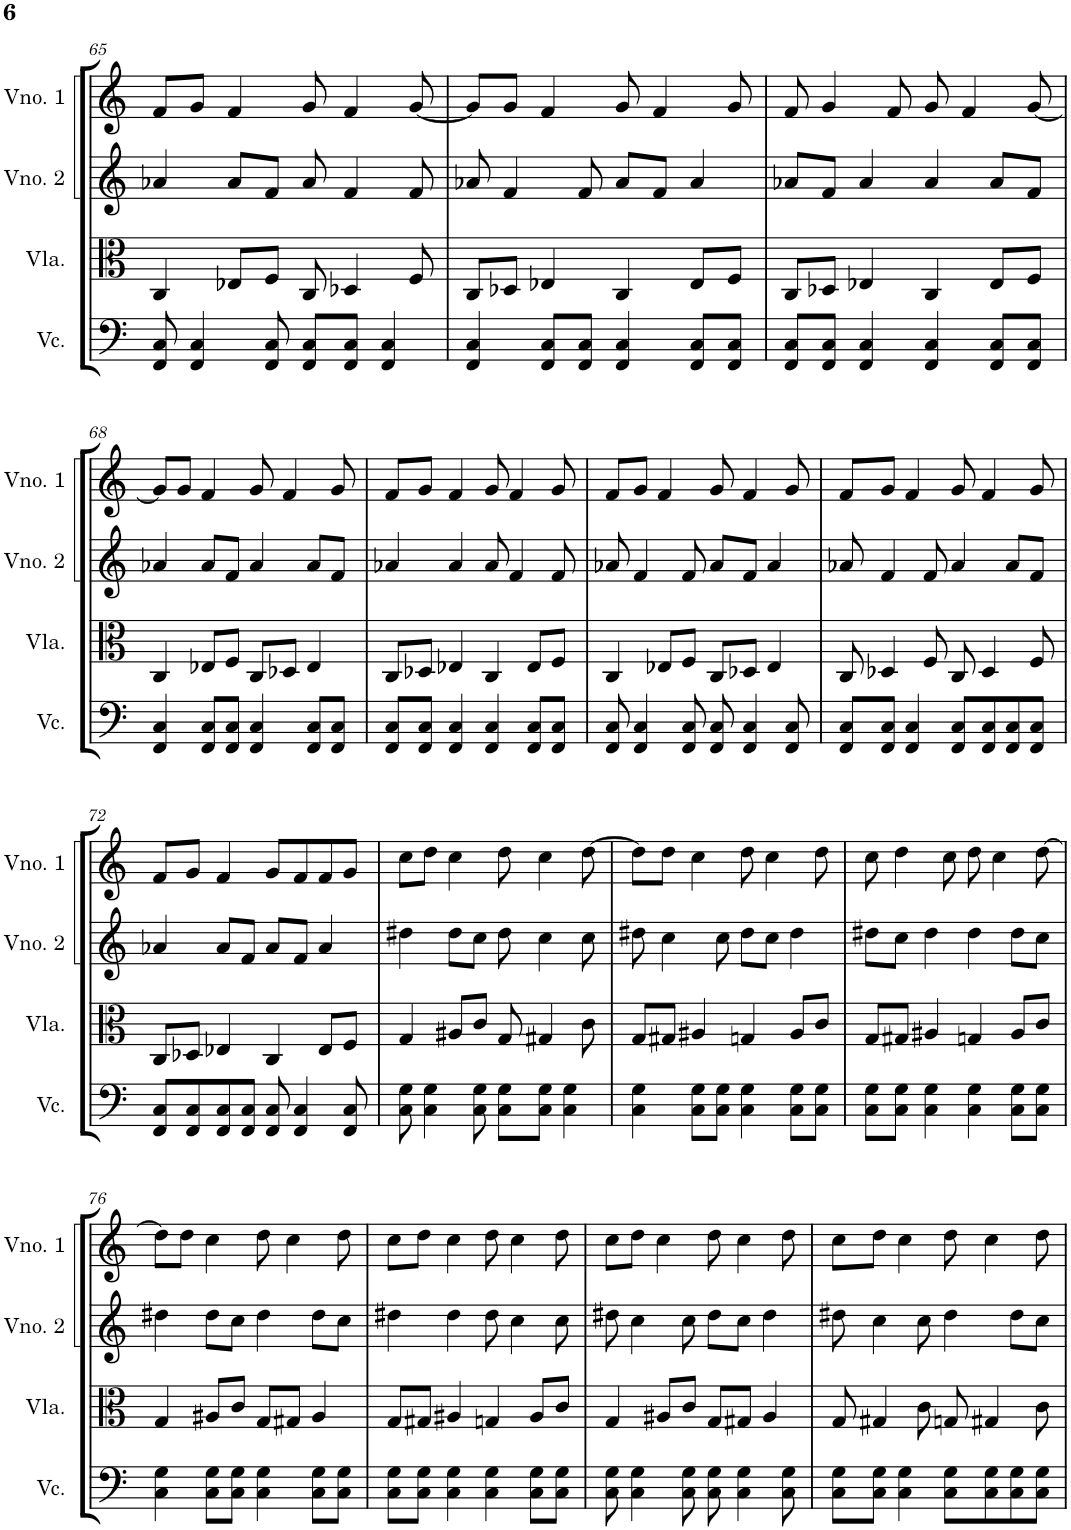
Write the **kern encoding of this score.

**kern	**kern	**kern	**kern
*part4	*part3	*part2	*part1
*staff4	*staff3	*staff2	*staff1
*I"Violoncelo	*I"Viola	*I"Violino 2	*I"Violino 1
*I'Vc.	*I'Vla.	*I'Vno. 2	*I'Vno. 1
!!LO:PB:g=z
*clefF4	*clefC3	*clefG2	*clefG2
*k[]	*k[]	*k[]	*k[]
*M4/4	*M4/4	*M4/4	*M4/4
=65	=65	=65	=65
8FF/ 8C/	4C/	4a-X/	8f/L
4FF/ 4C/	.	.	8g/J
.	8E-X/L	8a-/L	4f/
8FF/ 8C/	8F/J	8f/J	.
8FF/ 8C/L	8C/	8a-/	8g/
8FF/ 8C/J	4D-X/	4f/	4f/
4FF/ 4C/	.	.	.
.	8F/	8f/	[8g/
=66	=66	=66	=66
4FF/ 4C/	8C/L	8a-X/	8g/L]
.	8D-X/J	4f/	8g/J
8FF/ 8C/L	4E-X/	.	4f/
8FF/ 8C/J	.	8f/	.
4FF/ 4C/	4C/	8a-/L	8g/
.	.	8f/J	4f/
8FF/ 8C/L	8E-/L	4a-/	.
8FF/ 8C/J	8F/J	.	8g/
=67	=67	=67	=67
8FF/ 8C/L	8C/L	8a-X/L	8f/
8FF/ 8C/J	8D-X/J	8f/J	4g/
4FF/ 4C/	4E-X/	4a-/	.
.	.	.	8f/
4FF/ 4C/	4C/	4a-/	8g/
.	.	.	4f/
8FF/ 8C/L	8E-/L	8a-/L	.
8FF/ 8C/J	8F/J	8f/J	[8g/
!!LO:LB:g=z
=68	=68	=68	=68
4FF/ 4C/	4C/	4a-X/	8g/L]
.	.	.	8g/J
8FF/ 8C/L	8E-X/L	8a-/L	4f/
8FF/ 8C/J	8F/J	8f/J	.
4FF/ 4C/	8C/L	4a-/	8g/
.	8D-X/J	.	4f/
8FF/ 8C/L	4E-/	8a-/L	.
8FF/ 8C/J	.	8f/J	8g/
=69	=69	=69	=69
8FF/ 8C/L	8C/L	4a-X/	8f/L
8FF/ 8C/J	8D-X/J	.	8g/J
4FF/ 4C/	4E-X/	4a-/	4f/
4FF/ 4C/	4C/	8a-/	8g/
.	.	4f/	4f/
8FF/ 8C/L	8E-/L	.	.
8FF/ 8C/J	8F/J	8f/	8g/
=70	=70	=70	=70
8FF/ 8C/	4C/	8a-X/	8f/L
4FF/ 4C/	.	4f/	8g/J
.	8E-X/L	.	4f/
8FF/ 8C/	8F/J	8f/	.
8FF/ 8C/	8C/L	8a-/L	8g/
4FF/ 4C/	8D-X/J	8f/J	4f/
.	4E-/	4a-/	.
8FF/ 8C/	.	.	8g/
=71	=71	=71	=71
8FF/ 8C/L	8C/	8a-X/	8f/L
8FF/ 8C/J	4D-X/	4f/	8g/J
4FF/ 4C/	.	.	4f/
.	8F/	8f/	.
8FF/ 8C/L	8C/	4a-/	8g/
8FF/ 8C/	4D-/	.	4f/
8FF/ 8C/	.	8a-/L	.
8FF/ 8C/J	8F/	8f/J	8g/
!!LO:LB:g=z
=72	=72	=72	=72
8FF/ 8C/L	8C/L	4a-X/	8f/L
8FF/ 8C/	8D-X/J	.	8g/J
8FF/ 8C/	4E-X/	8a-/L	4f/
8FF/ 8C/J	.	8f/J	.
8FF/ 8C/	4C/	8a-/L	8g/L
4FF/ 4C/	.	8f/J	8f/
.	8E-/L	4a-/	8f/
8FF/ 8C/	8F/J	.	8g/J
=73	=73	=73	=73
8C\ 8G\	4G/	4dd#X\	8cc\L
4C\ 4G\	.	.	8dd\J
.	8A#X/L	8dd#\L	4cc\
8C\ 8G\	8c/J	8cc\J	.
8C\ 8G\L	8G/	8dd#\	8dd\
8C\ 8G\J	4G#X/	4cc\	4cc\
4C\ 4G\	.	.	.
.	8c\	8cc\	[8dd\
=74	=74	=74	=74
4C\ 4G\	8G/L	8dd#X\	8dd\L]
.	8G#X/J	4cc\	8dd\J
8C\ 8G\L	4A#X/	.	4cc\
8C\ 8G\J	.	8cc\	.
4C\ 4G\	4Gn/	8dd#\L	8dd\
.	.	8cc\J	4cc\
8C\ 8G\L	8A#/L	4dd#\	.
8C\ 8G\J	8c/J	.	8dd\
=75	=75	=75	=75
8C\ 8G\L	8G/L	8dd#X\L	8cc\
8C\ 8G\J	8G#X/J	8cc\J	4dd\
4C\ 4G\	4A#X/	4dd#\	.
.	.	.	8cc\
4C\ 4G\	4Gn/	4dd#\	8dd\
.	.	.	4cc\
8C\ 8G\L	8A#/L	8dd#\L	.
8C\ 8G\J	8c/J	8cc\J	[8dd\
!!LO:LB:g=z
=76	=76	=76	=76
4C\ 4G\	4G/	4dd#X\	8dd\L]
.	.	.	8dd\J
8C\ 8G\L	8A#X/L	8dd#\L	4cc\
8C\ 8G\J	8c/J	8cc\J	.
4C\ 4G\	8G/L	4dd#\	8dd\
.	8G#X/J	.	4cc\
8C\ 8G\L	4A#/	8dd#\L	.
8C\ 8G\J	.	8cc\J	8dd\
=77	=77	=77	=77
8C\ 8G\L	8G/L	4dd#X\	8cc\L
8C\ 8G\J	8G#X/J	.	8dd\J
4C\ 4G\	4A#X/	4dd#\	4cc\
4C\ 4G\	4Gn/	8dd#\	8dd\
.	.	4cc\	4cc\
8C\ 8G\L	8A#/L	.	.
8C\ 8G\J	8c/J	8cc\	8dd\
=78	=78	=78	=78
8C\ 8G\	4G/	8dd#X\	8cc\L
4C\ 4G\	.	4cc\	8dd\J
.	8A#X/L	.	4cc\
8C\ 8G\	8c/J	8cc\	.
8C\ 8G\	8G/L	8dd#\L	8dd\
4C\ 4G\	8G#X/J	8cc\J	4cc\
.	4A#/	4dd#\	.
8C\ 8G\	.	.	8dd\
=79	=79	=79	=79
8C\ 8G\L	8G/	8dd#X\	8cc\L
8C\ 8G\J	4G#X/	4cc\	8dd\J
4C\ 4G\	.	.	4cc\
.	8c\	8cc\	.
8C\ 8G\L	8Gn/	4dd#\	8dd\
8C\ 8G\	4G#X/	.	4cc\
8C\ 8G\	.	8dd#\L	.
8C\ 8G\J	8c\	8cc\J	8dd\
=	=	=	=
*-	*-	*-	*-
